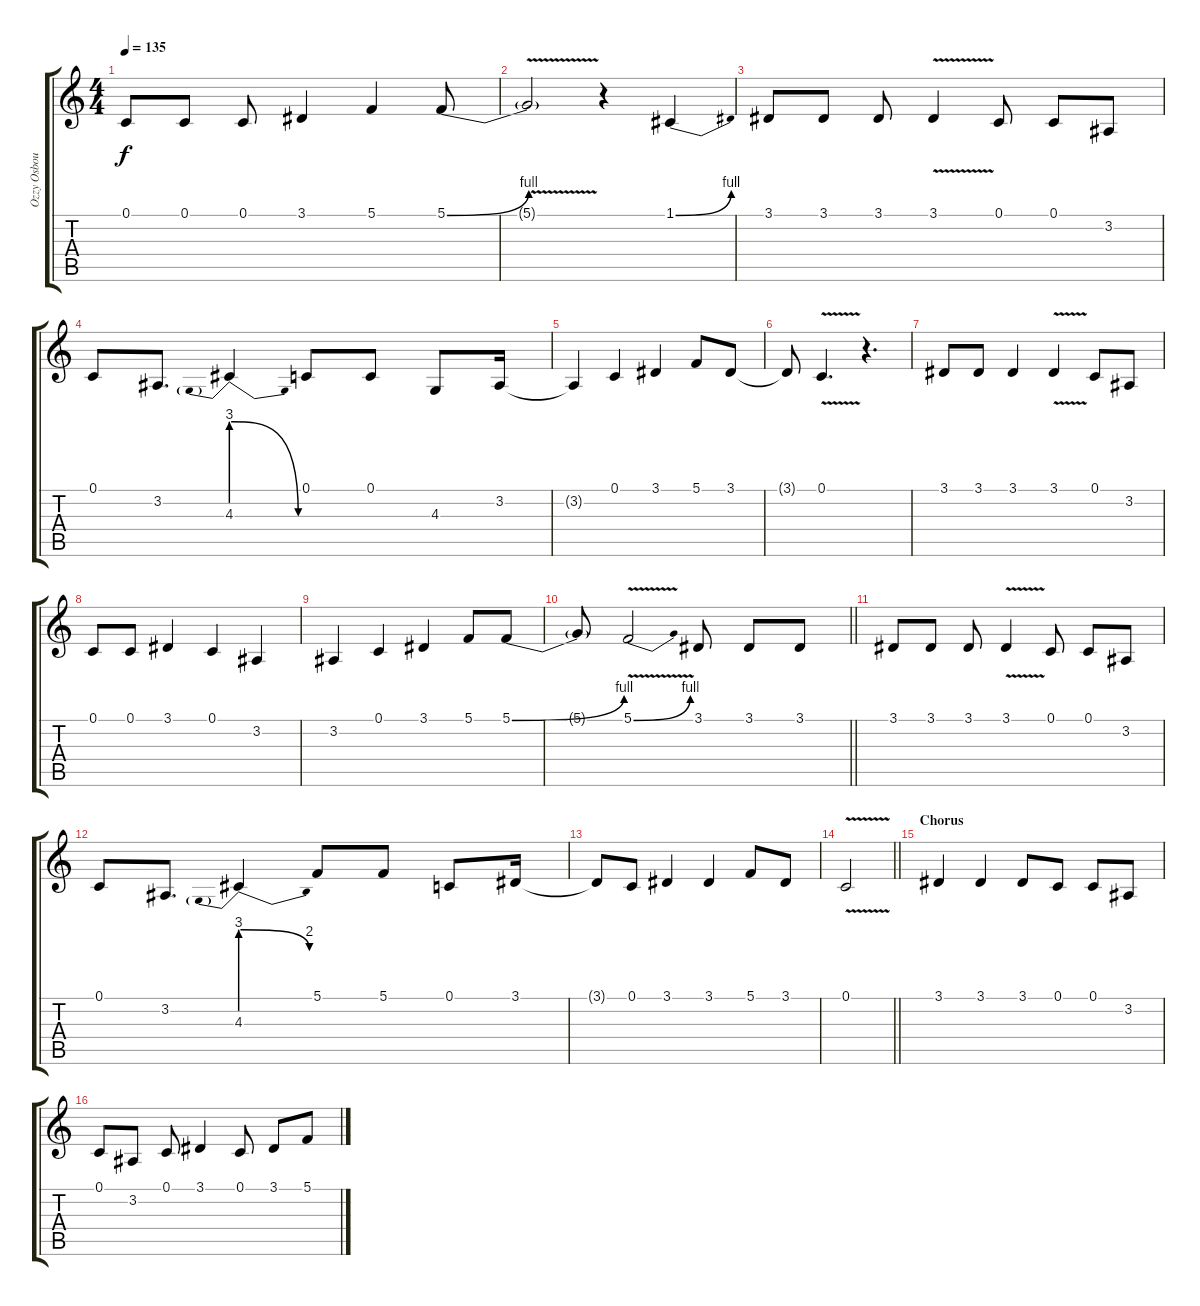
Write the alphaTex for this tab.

\track ("Ozzy Osbourne" "Ozzy Osbou") {instrument tangoaccordion}
\staff {score tabs}
\tuning (C4 G3 Eb3 Bb2 F2 C2) {hide}
\ts (4 4)
\tempo 135
\clef g2
\ks c
0.1.8{dy f} 0.1.8 0.1.8 3.1.4 5.1.4 5.1{be (bend 0 0 60 4)}.8 |
5.1{v t}.2 r.4 1.1{be (bend 0 0 60 4)}.4 |
3.1.8 3.1.8 3.1.8 3.1{v}.4 0.1.8 0.1.8 3.2.8 |
0.1.8 3.2.8{d} 4.3{be (prebendrelease 0 12 60 0)}.4 0.1.8 0.1.8 4.3.8 3.2.16 |
3.2{t}.4 0.1.4 3.1.4 5.1.8 3.1.8 |
3.1{t}.8 0.1{v}.4{d} r.4{d} |
3.1.8{instrument altosax} 3.1.8 3.1.4 3.1{v}.4 0.1.8 3.2.8 |
0.1.8 0.1.8 3.1.4 0.1.4 3.2.4 |
3.2.4 0.1.4 3.1.4 5.1.8 5.1{be (bend 0 0 60 4)}.8 |
\barLineRight lightlight
5.1{t}.8 5.1{be (bend 0 0 60 4) v}.2 3.1.8 3.1.8 3.1.8 |
3.1.8 3.1.8 3.1.8 3.1{v}.4 0.1.8 0.1.8 3.2.8 |
0.1.8 3.2.8{d} 4.3{be (prebendrelease 0 12 60 8)}.4 5.1.8 5.1.8 0.1.8 3.1.16 |
3.1{t}.8 0.1.8 3.1.4 3.1.4 5.1.8 3.1.8 |
\barLineRight lightlight
0.1{v}.2 |
\section ("" "Chorus")
3.1.4 3.1.4 3.1.8 0.1.8 0.1.8 3.2.8 |
0.1.8 3.2.8 0.1.8 3.1.4 0.1.8 3.1.8 5.1.8
